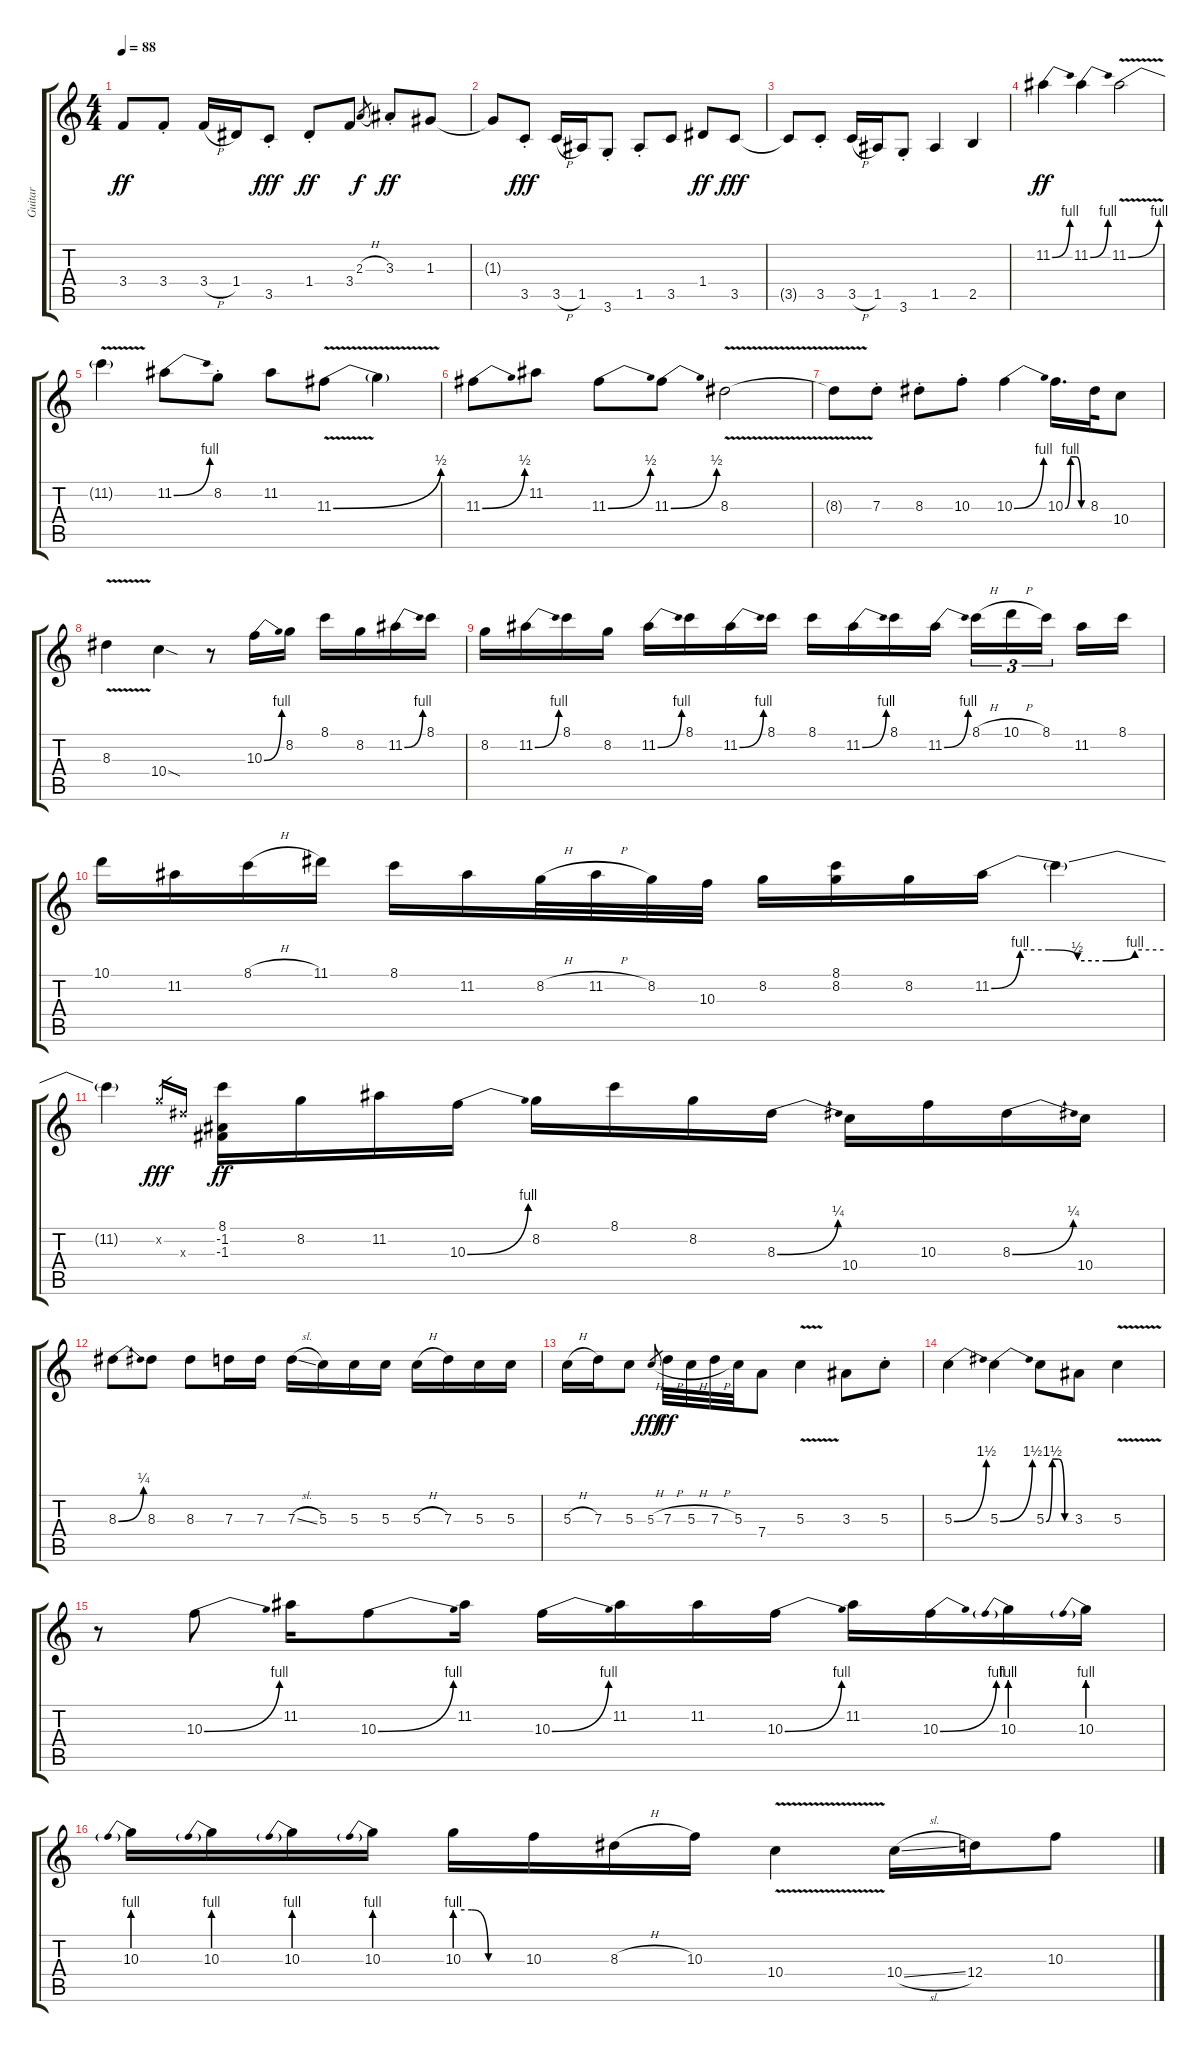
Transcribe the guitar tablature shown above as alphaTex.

\track ("Guitar" "Guitar") {mute instrument overdrivenguitar}
\staff {score tabs}
\tuning (E4 B3 G3 D3 A2 E2) {hide}
\ts (4 4)
\tempo 88
\clef g2
\ks c
3.4{t}.8{dy ff} 3.4{st}.8 3.4{h}.16 1.4.16 3.5{st}.8{dy fff} 1.4{st}.8{dy ff} 3.4.8 2.3{h}.8{gr dy f} 3.3{st}.8{dy ff} 1.3.8 |
1.3{t}.8 3.5{st}.8{dy fff} 3.5{h}.16 1.5.16 3.6{st}.8 1.5{st}.8 3.5.8 1.4.8{dy ff} 3.5.8{dy fff} |
3.5{t}.8 3.5{st}.8 3.5{h}.16 1.5.16 3.6{st}.8 1.5.4 2.5.4 |
11.2{be (bend 0 0 60 4)}.4{dy ff} 11.2{be (bend 0 0 60 4)}.4 11.2{be (bend 0 0 60 4) v}.2 |
11.2{t}.4 11.2{be (bend 0 0 60 4)}.8 8.2{st}.8 11.2.8 11.3{be (bend 0 0 60 2) v}.8 11.3{t}.4 |
11.3{be (bend 0 0 60 2)}.8 11.2.8 11.3{be (bend 0 0 60 2)}.8 11.3{be (bend 0 0 60 2)}.8 8.3{v}.2 |
8.3{t}.8 7.3{st}.8 8.3{st}.8 10.3{st}.8 10.3{be (bend 0 0 60 4)}.4 10.3{be (custom 0 0 15 4 30 4 45 0 60 0)}.16{d} 8.3.32 10.4.8 |
8.3{v}.4 10.4{sod}.4 r.8 10.3{be (bend 0 0 60 4)}.16 8.2.16 8.1.16 8.2.16 11.2{be (bend 0 0 60 4)}.16 8.1.16 |
8.2.16 11.2{be (bend 0 0 60 4)}.16 8.1.16 8.2.16 11.2{be (bend 0 0 60 4)}.16 8.1.16 11.2{be (bend 0 0 60 4)}.16 8.1.16 8.1.16 11.2{be (bend 0 0 60 4)}.16 8.1.16 11.2{be (bend 0 0 60 4)}.16 8.1{h}.16{tu (3 2)} 10.1{h}.16{tu (3 2)} 8.1.16{tu (3 2) beam splitsecondary} 11.2.16 8.1.16 |
10.1.16 11.2.16 8.1{h}.16 11.1.16 8.1.16 11.2.16 8.2{h}.32 11.2{h}.32 8.2.32 10.3.32 8.2.16 (8.1 8.2).16 8.2.16 11.2{be (custom 0 0 10 4 20 4 30 2 40 2 50 4 60 4)}.16 11.2{t}.4 |
11.2{t}.4 8.2{x}.16{gr dy fff} 8.3{x}.16{gr} (8.1 -1.2 -1.3).16{dy ff} 8.2.16 11.2.16 10.3{be (bend 0 0 60 4)}.16 8.2.16 8.1.16 8.2.16 8.3{be (bend 0 0 60 1)}.16 10.4.16 10.3.16 8.3{be (bend 0 0 60 1)}.16 10.4.16 |
8.3{be (bend 0 0 60 1)}.8 8.3.8 8.3.8 7.3.16 7.3.16 7.3{sl}.16 5.3.16 5.3.16 5.3.16 5.3{h}.16 7.3.16 5.3.16 5.3.16 |
5.3{h}.16 7.3.16 5.3.8 5.3{h}.8{gr dy fff} 7.3{h}.32{dy ff} 5.3{h}.32 7.3{h}.32 5.3.32 7.4.8 5.3{v}.4 3.3.8 5.3{st}.8 |
5.3{be (bend 0 0 60 6)}.4 5.3{be (bend 0 0 60 6)}.4 5.3{be (custom 0 0 15 6 30 6 45 0 60 0)}.8 3.3.8 5.3{v}.4 |
r.8 10.3{be (bend 0 0 60 4)}.8 11.2.16 10.3{be (bend 0 0 60 4)}.8 11.2.16 10.3{be (bend 0 0 60 4)}.16 11.2.16 11.2.16 10.3{be (bend 0 0 60 4)}.16 11.2.16 10.3{be (bend 0 0 60 4)}.16 10.3{be (prebend 0 4 60 4)}.16 10.3{be (prebend 0 4 60 4)}.16 |
10.3{be (prebend 0 4 60 4)}.16 10.3{be (prebend 0 4 60 4)}.16 10.3{be (prebend 0 4 60 4)}.16 10.3{be (prebend 0 4 60 4)}.16 10.3{be (custom 0 4 15 4 30 0 60 0)}.16 10.3.16 8.3{h}.16 10.3.16 10.4{v}.4 10.4{sl}.16 12.4.16 10.3.8
